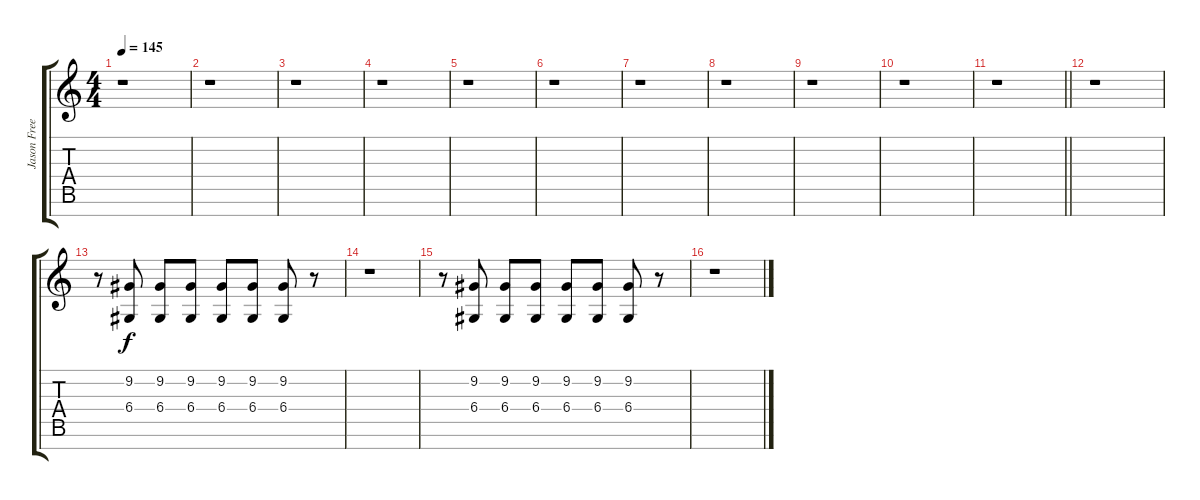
\track ("Jason Freeze" "Jason Free") {instrument electricgrandpiano}
\staff {score tabs}
\tuning (E4 B3 G3 D3 A2 E2 B1) {hide}
\ts (4 4)
\tempo 145
\clef g2
\ks c
r.1{dy f} |
r.1 |
r.1 |
r.1 |
r.1 |
r.1 |
r.1 |
r.1 |
r.1 |
r.1 |
\barLineRight lightlight
r.1 |
r.1 |
r.8 (9.2 6.4).8 (9.2 6.4).8 (9.2 6.4).8 (9.2 6.4).8 (9.2 6.4).8 (9.2 6.4).8 r.8 |
r.1 |
r.8 (9.2 6.4).8 (9.2 6.4).8 (9.2 6.4).8 (9.2 6.4).8 (9.2 6.4).8 (9.2 6.4).8 r.8 |
r.1
